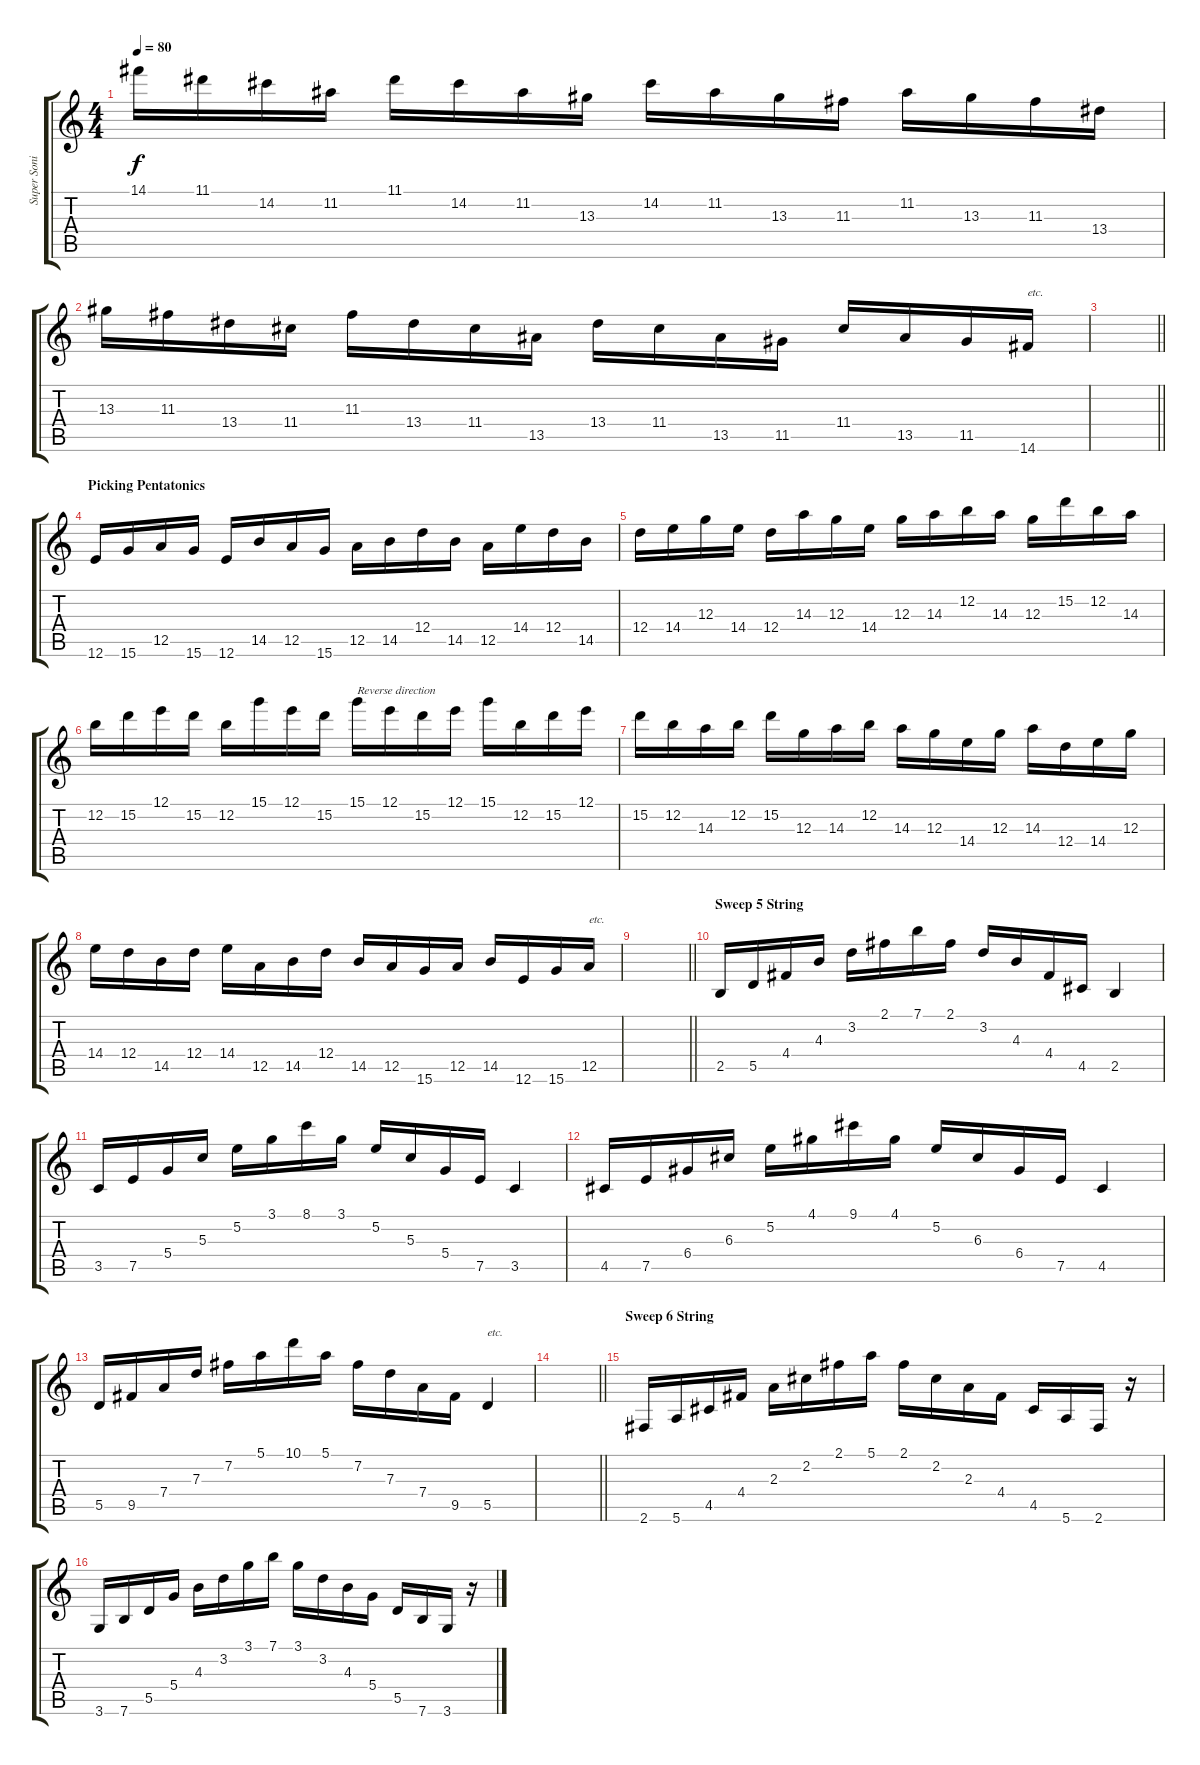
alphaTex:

\track ("Super Sonic Symphony" "Super Soni") {instrument acousticguitarnylon}
\staff {score tabs}
\tuning (E4 B3 G3 D3 A2 E2) {hide}
\ts (4 4)
\tempo 80
\clef g2
\ks c
14.1.16{dy f} 11.1.16 14.2.16 11.2.16 11.1.16 14.2.16 11.2.16 13.3.16 14.2.16 11.2.16 13.3.16 11.3.16 11.2.16 13.3.16 11.3.16 13.4.16 |
13.3.16 11.3.16 13.4.16 11.4.16 11.3.16 13.4.16 11.4.16 13.5.16 13.4.16 11.4.16 13.5.16 11.5.16 11.4.16 13.5.16 11.5.16 14.6.16{txt "etc."} |
\barLineRight lightlight
|
\section ("" "Picking Pentatonics")
12.6.16 15.6.16 12.5.16 15.6.16 12.6.16 14.5.16 12.5.16 15.6.16 12.5.16 14.5.16 12.4.16 14.5.16 12.5.16 14.4.16 12.4.16 14.5.16 |
12.4.16 14.4.16 12.3.16 14.4.16 12.4.16 14.3.16 12.3.16 14.4.16 12.3.16 14.3.16 12.2.16 14.3.16 12.3.16 15.2.16 12.2.16 14.3.16 |
12.2.16 15.2.16 12.1.16 15.2.16 12.2.16 15.1.16 12.1.16 15.2.16 15.1.16{txt "Reverse direction"} 12.1.16 15.2.16 12.1.16 15.1.16 12.2.16 15.2.16 12.1.16 |
15.2.16 12.2.16 14.3.16 12.2.16 15.2.16 12.3.16 14.3.16 12.2.16 14.3.16 12.3.16 14.4.16 12.3.16 14.3.16 12.4.16 14.4.16 12.3.16 |
14.4.16 12.4.16 14.5.16 12.4.16 14.4.16 12.5.16 14.5.16 12.4.16 14.5.16 12.5.16 15.6.16 12.5.16 14.5.16 12.6.16 15.6.16 12.5.16{txt "etc."} |
\barLineRight lightlight
|
\section ("" "Sweep 5 String")
2.5.16 5.5.16 4.4.16 4.3.16 3.2.16 2.1.16 7.1.16 2.1.16 3.2.16 4.3.16 4.4.16 4.5.16 2.5.4 |
3.5.16 7.5.16 5.4.16 5.3.16 5.2.16 3.1.16 8.1.16 3.1.16 5.2.16 5.3.16 5.4.16 7.5.16 3.5.4 |
4.5.16 7.5.16 6.4.16 6.3.16 5.2.16 4.1.16 9.1.16 4.1.16 5.2.16 6.3.16 6.4.16 7.5.16 4.5.4 |
5.5.16 9.5.16 7.4.16 7.3.16 7.2.16 5.1.16 10.1.16 5.1.16 7.2.16 7.3.16 7.4.16 9.5.16 5.5.4{txt "etc."} |
\barLineRight lightlight
|
\section ("" "Sweep 6 String")
2.6.16 5.6.16 4.5.16 4.4.16 2.3.16 2.2.16 2.1.16 5.1.16 2.1.16 2.2.16 2.3.16 4.4.16 4.5.16 5.6.16 2.6.16 r.16 |
3.6.16 7.6.16 5.5.16 5.4.16 4.3.16 3.2.16 3.1.16 7.1.16 3.1.16 3.2.16 4.3.16 5.4.16 5.5.16 7.6.16 3.6.16 r.16
